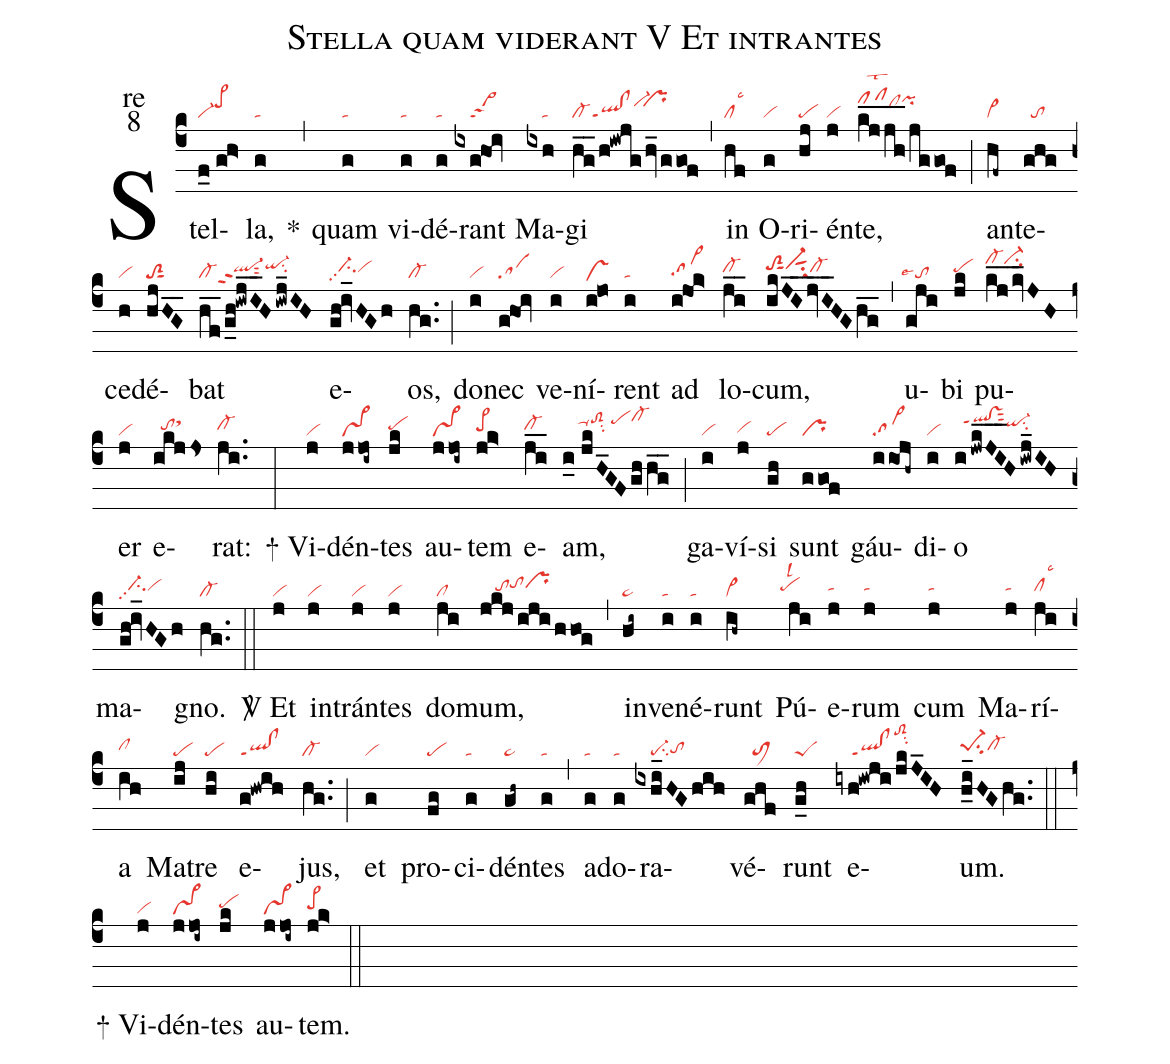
name:Stella quam viderant V Et intrantes;
office-part:re;
mode:8;
nabc-lines:1;
%%
(c4) Stel(f_0//gh>|vi-pe>hj)la,(g|ta) <sp>*</sp>(,) quam(g|ta) vi(g|ta)dé(g|ta)rant(ixg@hoi|////sa>2) Ma(ixh|////ta)gi(hg__/h!iwjg/hv_/ggof|cl-ql!clppt1vi-hj``prhj) (,) in(hf|cllsc3) O(g|vi)ri(hj|pe)én(j|vi)te,(kj__jh__/jggof|pfhklst2clhjpihk) (;) an(hf~|vi>)te(ghg|//to)ce(h|vi)dé(hjHG__|toS2sut1)bat(hf__/g_h!iwjI__H/iwj_IH|cl-ql-hhppt2sut2qi-hisu2) e(gh!iv_HGh|//ci-hhpp2vihh)os,(hg..|cl-) (;) do(i|vi)nec(g@hoi|sa) ve(i|vi)ní(i!jo|vshe)rent(i|ta) ad(i@jok>|sa>hg) lo(ji__|cl-hh)cum,(ikJI__jvI__HGhg__|toS2hisut1vi-hisut1su2cl-hh) (,) u(gji|`tolse4)bi(jk|pehh) pu(kj__/kv_JH|cl-hkci-hk)er(j|vi) e(ikjjs|//tohhsthj)rat:(ji..|cl-hh) (:)

<sp>+</sp> Vi(j|vi)dén(jjoi~|vs>)tes(jk|pehh) au(jjoi~|vs>)tem(jk>|pe>hh) e(ji__|cl-hh)am,(i_0//jkH_GFghhg__|////ta-hjtoS2hjsu2/pehjcl-hk) (;) ga(i|vi)ví(j|vihg)si(gh|pe) sunt(ggof|pr) gáu(iiojh~|sa>)di(i|vi)o(ijwkJI___H/iwj_IHz|//qlhj!vshjppt1sut2qi-hisu2) ma(gh!iv_HGh|//ci-hhpp2vihh)gno.(hg..|cl-) (::)

<sp>V/</sp> Et(j|vi) in(j|vi)trán(j|vi)tes(j|vi) do(ji|cl)mum,(jkj/iji/hhog|////tohhtohiprhi) (,) in(hi~|ta>)ve(i|ta)né(i|ta)runt(ih~|vi>) Pú(ji|``pehhlsl2)e(j|tahh)rum(j|tahh) cum(j|tahh) Ma(j|tahh)rí(ji|clhhlsc3)a(ih|clhh) Ma(ij|pe)tre(hi|pe) e(g!hwih|ql!clppt1)jus,(hg..|cl-) (;) et(g|vi) pro(fg|pe)ci(g|ta)dén(gh~|ta>)tes(g|ta) (,) ad(g|ta)o(g|ta)ra(ixhi_HGhih|////pe-su2tohg)vé(ghf|//toM1)runt(g_h|peS) e(iyh!iwji/jkJ_IH|////ql!clppt1toS2hmsu2)um.(h_i_HGhg..|pe-1hhsu2cl-hh) (::)

<sp>+</sp> Vi(j|vi)dén(jjoi~|vs>)tes(jk|pehh) au(jjoi~|vs>)tem.(jk>|pe>hh) (::)
